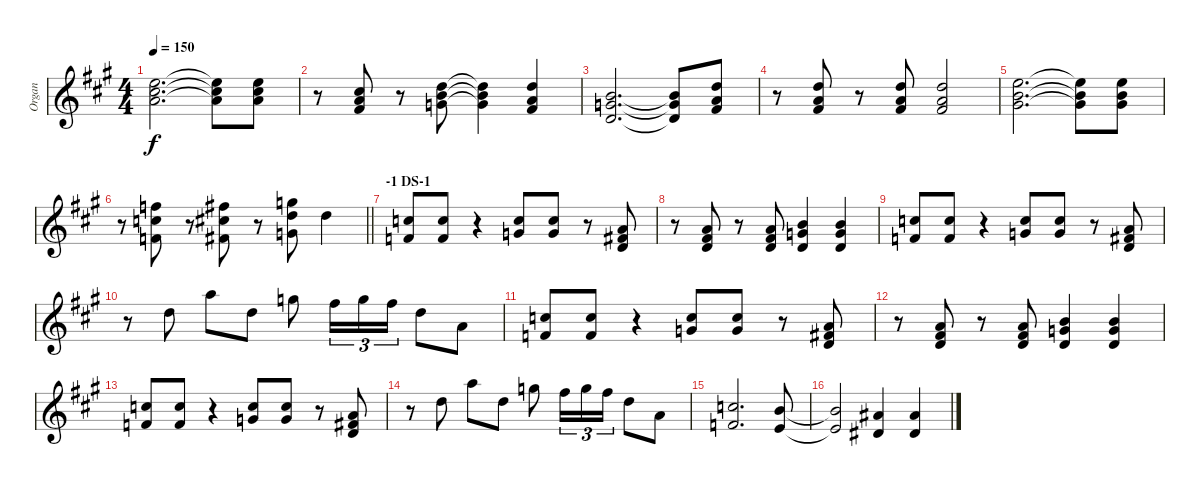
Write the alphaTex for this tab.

\track ("Organ" "Organ") {instrument drawbarorgan}
\staff {score}
\tuning (E4 B3 G3 D3 A2 E2 B1) {hide}
\ts (4 4)
\tempo 150
\clef g2
\ks a
(12.1 14.2 14.3).2{d dy f} (12.1{t} 14.2{t} 14.3{t}).8 (12.1 14.2 14.3).8 |
r.8 (9.1 10.2 11.3).8 r.8 (3.1 12.2 19.3).8 (3.1{t} 12.2{t} 19.3{t}).4 (2.1 10.2 19.3).4 |
(7.1 8.2 7.3).2{d} (7.1{t} 8.2{t} 7.3{t}).8 (2.1 10.2 19.3).8 |
r.8 (10.1 10.2 11.3).8 r.8 (2.1 10.2 19.3).8 (10.1 10.2 11.3).2 |
(4.1 12.2 21.3).2{d} (4.1{t} 12.2{t} 21.3{t}).8 (4.1 12.2 21.3).8 |
\barLineRight lightlight
r.8 (13.1 13.2 10.3).8 r.8 (2.1 14.2 23.3).8 r.8 (15.1 15.2 12.3).8 10.1.4 |
\section ("" "-1 DS-1")
(8.1 6.2).8 (1.1 13.2).8 r.4 (8.1 8.2).8 (8.1 8.2).8 r.8 (5.1 7.2 7.3).8 |
r.8 (2.1 3.2 14.3).8 r.8 (5.1 7.2 7.3).8 (3.1 3.2 16.3).4 (7.1 8.2 7.3).4 |
(8.1 6.2).8 (1.1 13.2).8 r.4 (8.1 8.2).8 (8.1 8.2).8 r.8 (5.1 7.2 7.3).8 |
r.8 10.1.8 17.1.8 10.1.8 15.1.8 14.1.16{tu (3 2)} 15.1.16{tu (3 2)} 14.1.16{tu (3 2)} 10.1.8 5.1.8 |
(8.1 6.2).8 (1.1 13.2).8 r.4 (8.1 8.2).8 (8.1 8.2).8 r.8 (5.1 7.2 7.3).8 |
r.8 (2.1 3.2 14.3).8 r.8 (5.1 7.2 7.3).8 (3.1 3.2 16.3).4 (7.1 8.2 7.3).4 |
(8.1 6.2).8 (1.1 13.2).8 r.4 (8.1 8.2).8 (8.1 8.2).8 r.8 (5.1 7.2 7.3).8 |
r.8 10.1.8 17.1.8 10.1.8 15.1.8 14.1.16{tu (3 2)} 15.1.16{tu (3 2)} 14.1.16{tu (3 2)} 10.1.8 5.1.8 |
(8.1 6.2).2{d} (0.1 12.2).8 |
(0.1{t} 12.2{t}).2 (6.1 4.2).4 (6.1 4.2).4
